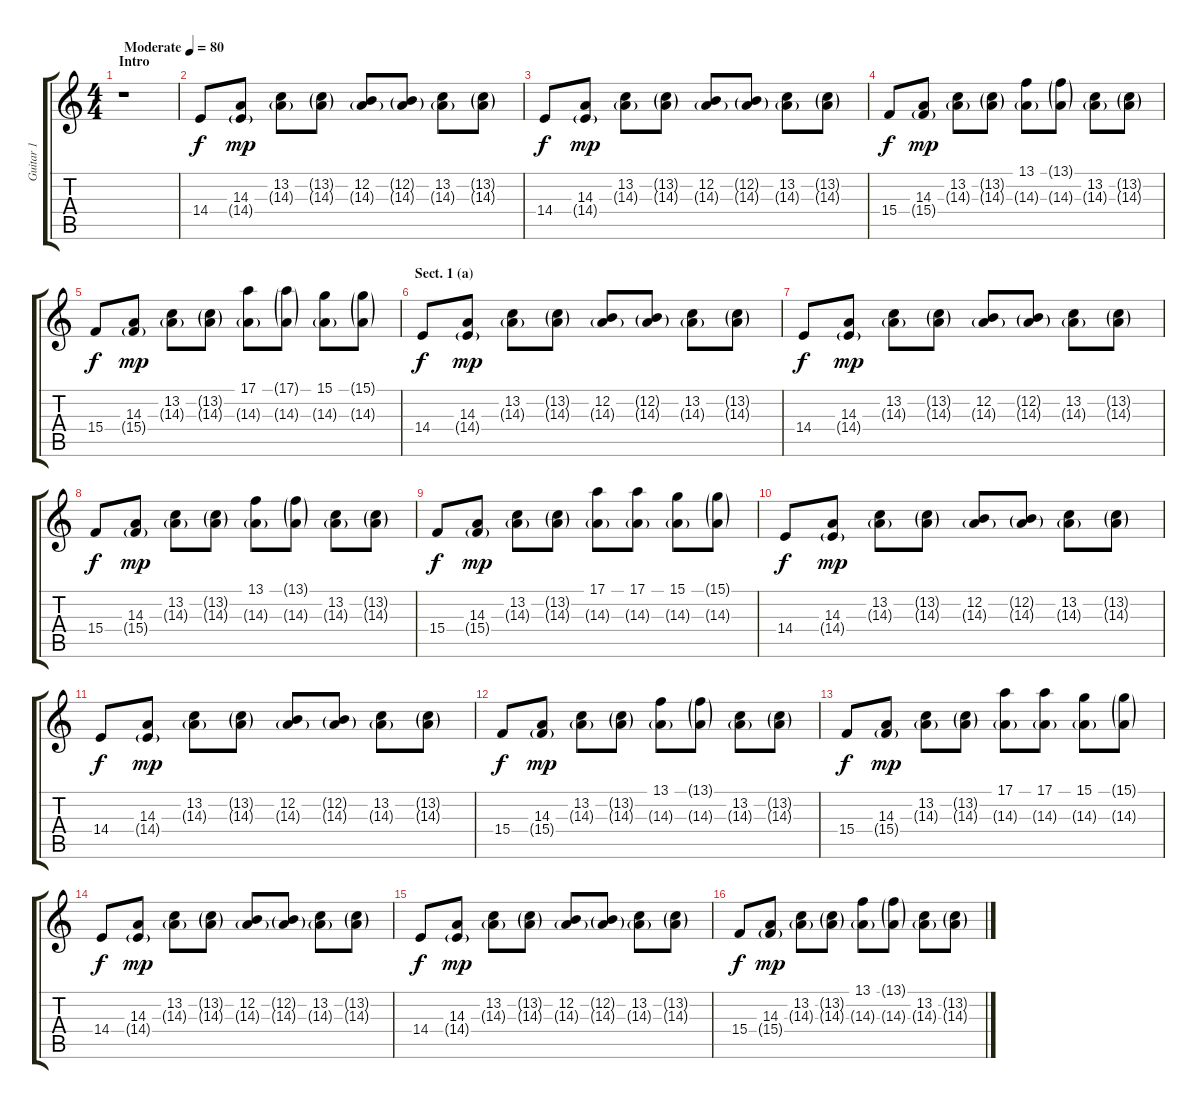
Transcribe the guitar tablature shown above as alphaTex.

\track ("Guitar 1" "Guitar 1") {instrument brightacousticpiano}
\staff {score tabs}
\tuning (E4 B3 G3 D3 A2 E2) {hide}
\ts (4 4)
\section ("" "Intro")
\tempo (80 "Moderate")
\clef g2
\ks c
r.1{dy f instrument brightacousticpiano} |
14.4.8 (14.3 14.4{g}).8{dy mp} (13.2 14.3{g}).8 (13.2{g} 14.3{g}).8 (12.2 14.3{g}).8 (12.2{g} 14.3{g}).8 (13.2 14.3{g}).8 (13.2{g} 14.3{g}).8 |
14.4.8{dy f} (14.3 14.4{g}).8{dy mp} (13.2 14.3{g}).8 (13.2{g} 14.3{g}).8 (12.2 14.3{g}).8 (12.2{g} 14.3{g}).8 (13.2 14.3{g}).8 (13.2{g} 14.3{g}).8 |
15.4.8{dy f} (14.3 15.4{g}).8{dy mp} (13.2 14.3{g}).8 (13.2{g} 14.3{g}).8 (13.1 14.3{g}).8 (13.1{g} 14.3{g}).8 (13.2 14.3{g}).8 (13.2{g} 14.3{g}).8 |
15.4.8{dy f} (14.3 15.4{g}).8{dy mp} (13.2 14.3{g}).8 (13.2{g} 14.3{g}).8 (17.1 14.3{g}).8 (17.1{g} 14.3{g}).8 (15.1 14.3{g}).8 (15.1{g} 14.3{g}).8 |
\section ("" "Sect. 1 (a)")
14.4.8{dy f} (14.3 14.4{g}).8{dy mp} (13.2 14.3{g}).8 (13.2{g} 14.3{g}).8 (12.2 14.3{g}).8 (12.2{g} 14.3{g}).8 (13.2 14.3{g}).8 (13.2{g} 14.3{g}).8 |
14.4.8{dy f} (14.3 14.4{g}).8{dy mp} (13.2 14.3{g}).8 (13.2{g} 14.3{g}).8 (12.2 14.3{g}).8 (12.2{g} 14.3{g}).8 (13.2 14.3{g}).8 (13.2{g} 14.3{g}).8 |
15.4.8{dy f} (14.3 15.4{g}).8{dy mp} (13.2 14.3{g}).8 (13.2{g} 14.3{g}).8 (13.1 14.3{g}).8 (13.1{g} 14.3{g}).8 (13.2 14.3{g}).8 (13.2{g} 14.3{g}).8 |
15.4.8{dy f} (14.3 15.4{g}).8{dy mp} (13.2 14.3{g}).8 (13.2{g} 14.3{g}).8 (17.1 14.3{g}).8 (17.1 14.3{g}).8 (15.1 14.3{g}).8 (15.1{g} 14.3{g}).8 |
14.4.8{dy f} (14.3 14.4{g}).8{dy mp} (13.2 14.3{g}).8 (13.2{g} 14.3{g}).8 (12.2 14.3{g}).8 (12.2{g} 14.3{g}).8 (13.2 14.3{g}).8 (13.2{g} 14.3{g}).8 |
14.4.8{dy f} (14.3 14.4{g}).8{dy mp} (13.2 14.3{g}).8 (13.2{g} 14.3{g}).8 (12.2 14.3{g}).8 (12.2{g} 14.3{g}).8 (13.2 14.3{g}).8 (13.2{g} 14.3{g}).8 |
15.4.8{dy f} (14.3 15.4{g}).8{dy mp} (13.2 14.3{g}).8 (13.2{g} 14.3{g}).8 (13.1 14.3{g}).8 (13.1{g} 14.3{g}).8 (13.2 14.3{g}).8 (13.2{g} 14.3{g}).8 |
15.4.8{dy f} (14.3 15.4{g}).8{dy mp} (13.2 14.3{g}).8 (13.2{g} 14.3{g}).8 (17.1 14.3{g}).8 (17.1 14.3{g}).8 (15.1 14.3{g}).8 (15.1{g} 14.3{g}).8 |
14.4.8{dy f} (14.3 14.4{g}).8{dy mp} (13.2 14.3{g}).8 (13.2{g} 14.3{g}).8 (12.2 14.3{g}).8 (12.2{g} 14.3{g}).8 (13.2 14.3{g}).8 (13.2{g} 14.3{g}).8 |
14.4.8{dy f} (14.3 14.4{g}).8{dy mp} (13.2 14.3{g}).8 (13.2{g} 14.3{g}).8 (12.2 14.3{g}).8 (12.2{g} 14.3{g}).8 (13.2 14.3{g}).8 (13.2{g} 14.3{g}).8 |
15.4.8{dy f} (14.3 15.4{g}).8{dy mp} (13.2 14.3{g}).8 (13.2{g} 14.3{g}).8 (13.1 14.3{g}).8 (13.1{g} 14.3{g}).8 (13.2 14.3{g}).8 (13.2{g} 14.3{g}).8
